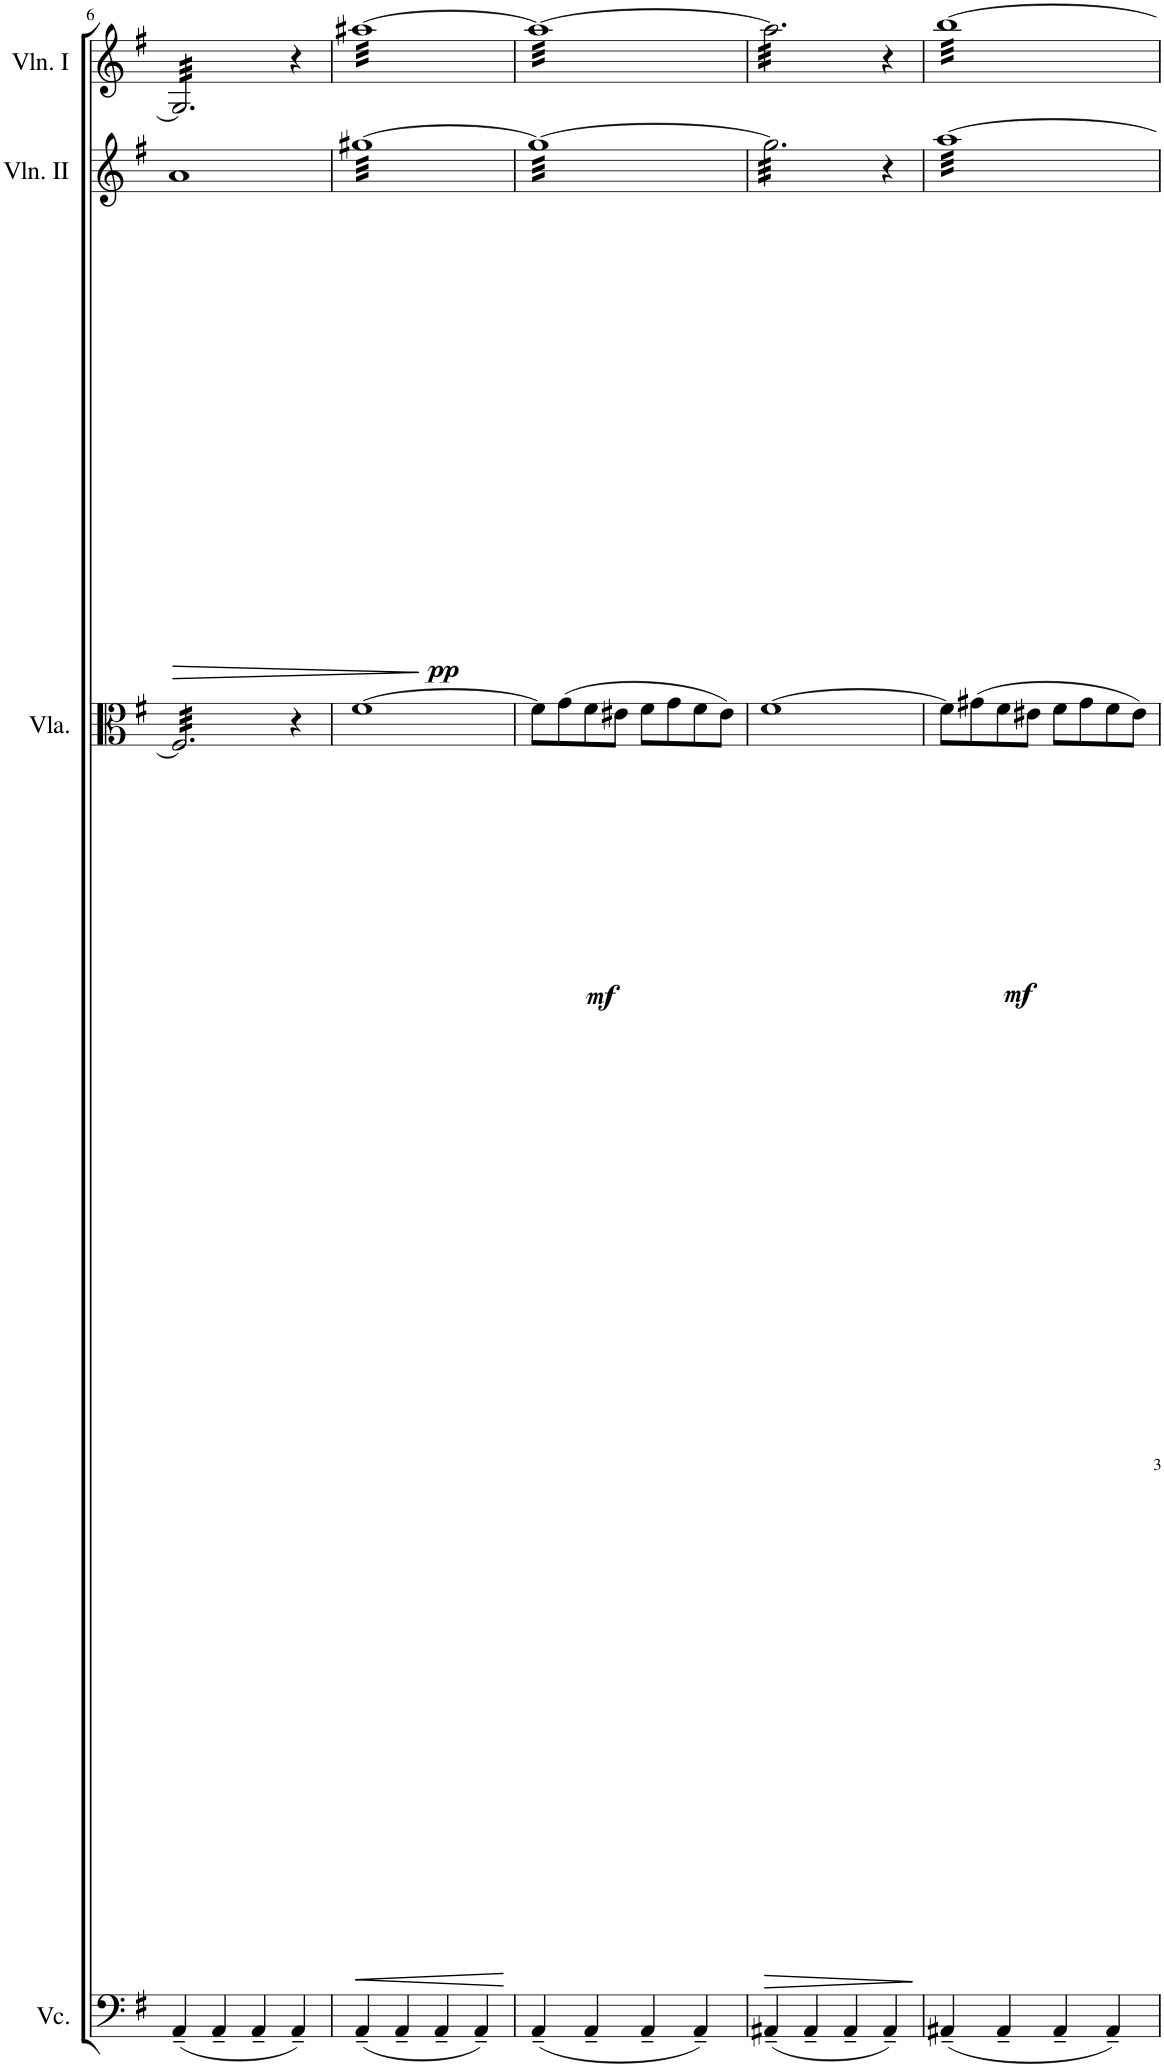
**kern	**kern	**dynam	**kern	**dynam	**kern
*part4	*part3	*part3	*part2	*part2	*part1
*staff4	*staff3	*staff3	*staff2	*staff2	*staff1
*I"Cello	*I"Viola	*	*I"Violin II	*	*I"Violin I
*	*I'Vla.	*	*I'Vln. II	*	*I'Vln. I
!!LO:PB:g=z
*clefF4	*clefC3	*	*clefG2	*	*clefG2
*k[f#]	*k[f#]	*	*k[f#]	*	*k[f#]
*M4/4	*M4/4	*	*M4/4	*	*M4/4
*met(c)	*met(c)	*	*met(c)	*	*met(c)
=6	=6	=6	=6	=6	=6
!	!	!	!	!LO:HP:b	!
*	*tremolo	*	*	*	*
*	*	*	*	*	*tremolo
(4AA~/	32F#/]LLL	.	1a	>	32G#/]LLL
.	32F#/	.	.	.	32G#/
.	32F#/	.	.	.	32G#/
.	32F#/	.	.	.	32G#/
.	32F#/	.	.	.	32G#/
.	32F#/	.	.	.	32G#/
.	32F#/	.	.	.	32G#/
.	32F#/	.	.	.	32G#/
4AA~/	32F#/	.	.	.	32G#/
.	32F#/	.	.	.	32G#/
.	32F#/	.	.	.	32G#/
.	32F#/	.	.	.	32G#/
.	32F#/	.	.	.	32G#/
.	32F#/	.	.	.	32G#/
.	32F#/	.	.	.	32G#/
.	32F#/	.	.	.	32G#/
4AA~/	32F#/	.	.	.	32G#/
.	32F#/	.	.	.	32G#/
.	32F#/	.	.	.	32G#/
.	32F#/	.	.	.	32G#/
.	32F#/	.	.	.	32G#/
.	32F#/	.	.	.	32G#/
.	32F#/	.	.	.	32G#/
.	32F#/JJJ	.	.	.	32G#/JJJ
*	*Xtremolo	*	*	*	*
4AA~/)	4r	.	.	.	4r
.	.	.	.	]	.
=7	=7	=7	=7	=7	=7
!	!	!LO:HP:b	!	!LO:DY:b	!
*	*	*	*tremolo	*	*
(4AA~/	[1f#	<	[32gg#XLLL	pp	[32aa#XLLL
.	.	.	32gg#X	.	32aa#X
.	.	.	32gg#X	.	32aa#X
.	.	.	32gg#X	.	32aa#X
.	.	.	32gg#X	.	32aa#X
.	.	.	32gg#X	.	32aa#X
.	.	.	32gg#X	.	32aa#X
.	.	.	32gg#X	.	32aa#X
4AA~/	.	.	32gg#X	.	32aa#X
.	.	.	32gg#X	.	32aa#X
.	.	.	32gg#X	.	32aa#X
.	.	.	32gg#X	.	32aa#X
.	.	.	32gg#X	.	32aa#X
.	.	.	32gg#X	.	32aa#X
.	.	.	32gg#X	.	32aa#X
.	.	.	32gg#X	.	32aa#X
4AA~/	.	.	32gg#X	.	32aa#X
.	.	.	32gg#X	.	32aa#X
.	.	.	32gg#X	.	32aa#X
.	.	.	32gg#X	.	32aa#X
.	.	.	32gg#X	.	32aa#X
.	.	.	32gg#X	.	32aa#X
.	.	.	32gg#X	.	32aa#X
.	.	.	32gg#X	.	32aa#X
4AA~/)	.	.	32gg#X	.	32aa#X
.	.	.	32gg#X	.	32aa#X
.	.	.	32gg#X	.	32aa#X
.	.	.	32gg#X	.	32aa#X
.	.	.	32gg#X	.	32aa#X
.	.	.	32gg#X	.	32aa#X
.	.	.	32gg#X	.	32aa#X
.	.	.	32gg#XJJJ	.	32aa#XJJJ
.	.	[	.	.	.
=8	=8	=8	=8	=8	=8
(4AA~/	8f#\L]	.	32gg#LLL	.	32aa#LLL
.	.	.	32gg#	.	32aa#
.	.	.	32gg#	.	32aa#
.	.	.	32gg#	.	32aa#
!	!	!LO:DY:b	!	!	!
.	(8g\	mf	32gg#	.	32aa#
.	.	.	32gg#	.	32aa#
.	.	.	32gg#	.	32aa#
.	.	.	32gg#	.	32aa#
4AA~/	8f#\	.	32gg#	.	32aa#
.	.	.	32gg#	.	32aa#
.	.	.	32gg#	.	32aa#
.	.	.	32gg#	.	32aa#
.	8e#X\J	.	32gg#	.	32aa#
.	.	.	32gg#	.	32aa#
.	.	.	32gg#	.	32aa#
.	.	.	32gg#	.	32aa#
4AA~/	8f#\L	.	32gg#	.	32aa#
.	.	.	32gg#	.	32aa#
.	.	.	32gg#	.	32aa#
.	.	.	32gg#	.	32aa#
.	8g\	.	32gg#	.	32aa#
.	.	.	32gg#	.	32aa#
.	.	.	32gg#	.	32aa#
.	.	.	32gg#	.	32aa#
4AA~/)	8f#\	.	32gg#	.	32aa#
.	.	.	32gg#	.	32aa#
.	.	.	32gg#	.	32aa#
.	.	.	32gg#	.	32aa#
.	8e#\J)	.	32gg#	.	32aa#
.	.	.	32gg#	.	32aa#
.	.	.	32gg#	.	32aa#
.	.	.	32gg#JJJ	.	32aa#JJJ
=9	=9	=9	=9	=9	=9
!	!	!LO:HP:b	!	!	!
(4AA#X~/	[1f#	>	32gg#\]LLL	.	32aa#\]LLL
.	.	.	32gg#\	.	32aa#\
.	.	.	32gg#\	.	32aa#\
.	.	.	32gg#\	.	32aa#\
.	.	.	32gg#\	.	32aa#\
.	.	.	32gg#\	.	32aa#\
.	.	.	32gg#\	.	32aa#\
.	.	.	32gg#\	.	32aa#\
4AA#~/	.	.	32gg#\	.	32aa#\
.	.	.	32gg#\	.	32aa#\
.	.	.	32gg#\	.	32aa#\
.	.	.	32gg#\	.	32aa#\
.	.	.	32gg#\	.	32aa#\
.	.	.	32gg#\	.	32aa#\
.	.	.	32gg#\	.	32aa#\
.	.	.	32gg#\	.	32aa#\
4AA#~/	.	.	32gg#\	.	32aa#\
.	.	.	32gg#\	.	32aa#\
.	.	.	32gg#\	.	32aa#\
.	.	.	32gg#\	.	32aa#\
.	.	.	32gg#\	.	32aa#\
.	.	.	32gg#\	.	32aa#\
.	.	.	32gg#\	.	32aa#\
.	.	.	32gg#\JJJ	.	32aa#\JJJ
4AA#~/)	.	.	4r	.	4r
.	.	]	.	.	.
=10	=10	=10	=10	=10	=10
(4AA#X~/	8f#\L]	.	[32aaLLL	.	[32bbLLL
.	.	.	32aa	.	32bb
.	.	.	32aa	.	32bb
.	.	.	32aa	.	32bb
!	!	!LO:DY:b	!	!	!
.	(8g#X\	mf	32aa	.	32bb
.	.	.	32aa	.	32bb
.	.	.	32aa	.	32bb
.	.	.	32aa	.	32bb
4AA#~/	8f#\	.	32aa	.	32bb
.	.	.	32aa	.	32bb
.	.	.	32aa	.	32bb
.	.	.	32aa	.	32bb
.	8e#X\J	.	32aa	.	32bb
.	.	.	32aa	.	32bb
.	.	.	32aa	.	32bb
.	.	.	32aa	.	32bb
4AA#~/	8f#\L	.	32aa	.	32bb
.	.	.	32aa	.	32bb
.	.	.	32aa	.	32bb
.	.	.	32aa	.	32bb
.	8g#\	.	32aa	.	32bb
.	.	.	32aa	.	32bb
.	.	.	32aa	.	32bb
.	.	.	32aa	.	32bb
4AA#~/)	8f#\	.	32aa	.	32bb
.	.	.	32aa	.	32bb
.	.	.	32aa	.	32bb
.	.	.	32aa	.	32bb
.	8e#\J)	.	32aa	.	32bb
.	.	.	32aa	.	32bb
.	.	.	32aa	.	32bb
.	.	.	32aaJJJ	.	32bbJJJ
*	*	*	*	*	*Xtremolo
*	*	*	*Xtremolo	*	*
=	=	=	=	=	=
*-	*-	*-	*-	*-	*-
